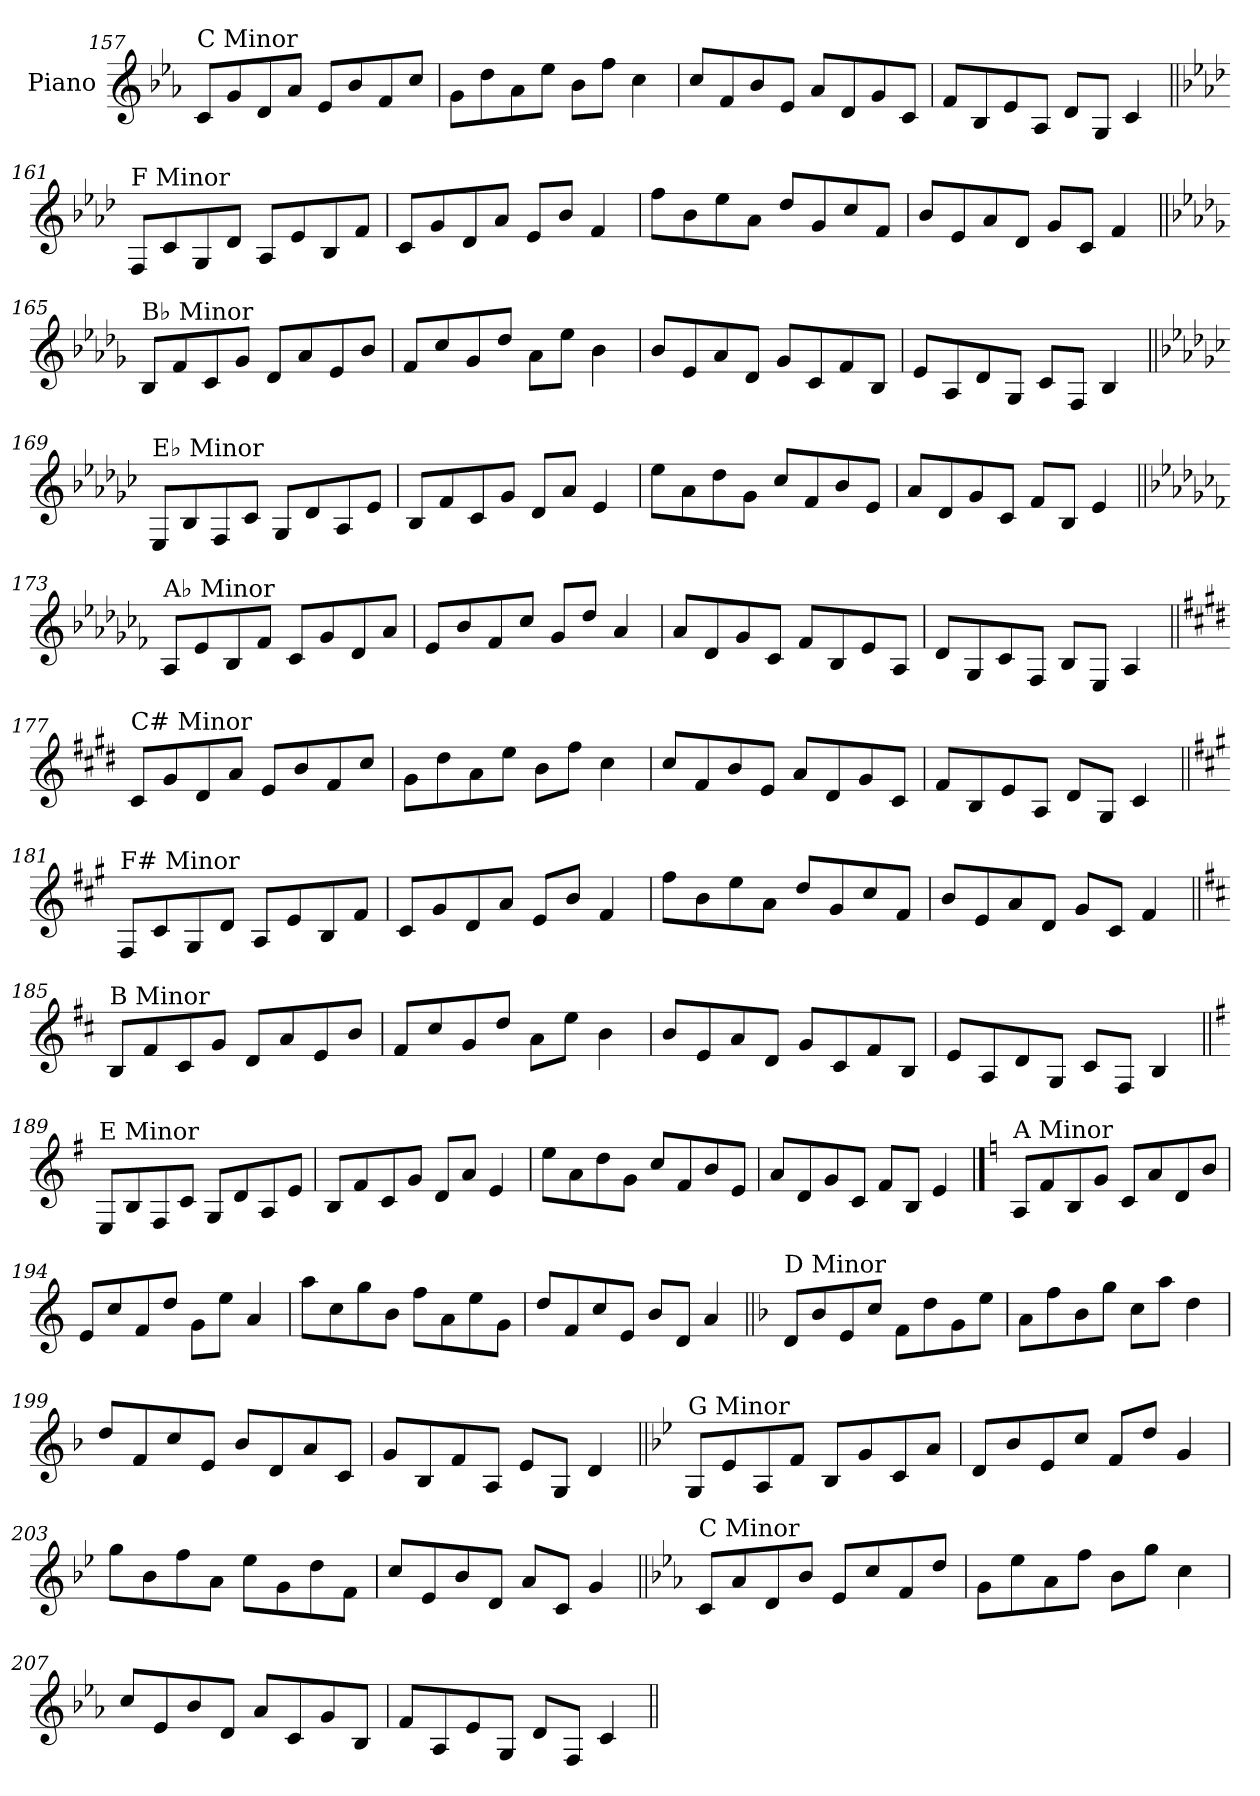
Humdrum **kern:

**kern
*part1
*staff1
*I"Piano
*I'Pno.
!!LO:LB:g=z
*clefG2
*k[b-e-a-]
=157
!LO:TX:a:t=C Minor
8c/L
8g/
8d/
8a-/J
8e-/L
8b-/
8f/
8cc/J
=158
8g\L
8dd\
8a-\
8ee-\J
8b-\L
8ff\J
4cc\
=159
8cc/L
8f/
8b-/
8e-/J
8a-/L
8d/
8g/
8c/J
=160
8f/L
8B-/
8e-/
8A-/J
8d/L
8G/J
4c/
!!LO:LB:g=z
=161||
*k[b-e-a-d-]
!LO:TX:a:t=F Minor
8F/L
8c/
8G/
8d-/J
8A-/L
8e-/
8B-/
8f/J
=162
8c/L
8g/
8d-/
8a-/J
8e-/L
8b-/J
4f/
=163
8ff\L
8b-\
8ee-\
8a-\J
8dd-/L
8g/
8cc/
8f/J
=164
8b-/L
8e-/
8a-/
8d-/J
8g/L
8c/J
4f/
!!LO:LB:g=z
=165||
*k[b-e-a-d-g-]
!LO:TX:a:t=B♭ Minor
8B-/L
8f/
8c/
8g-/J
8d-/L
8a-/
8e-/
8b-/J
=166
8f/L
8cc/
8g-/
8dd-/J
8a-\L
8ee-\J
4b-\
=167
8b-/L
8e-/
8a-/
8d-/J
8g-/L
8c/
8f/
8B-/J
=168
8e-/L
8A-/
8d-/
8G-/J
8c/L
8F/J
4B-/
!!LO:LB:g=z
=169||
*k[b-e-a-d-g-c-]
!LO:TX:a:t=E♭ Minor
8E-/L
8B-/
8F/
8c-/J
8G-/L
8d-/
8A-/
8e-/J
=170
8B-/L
8f/
8c-/
8g-/J
8d-/L
8a-/J
4e-/
=171
8ee-\L
8a-\
8dd-\
8g-\J
8cc-/L
8f/
8b-/
8e-/J
=172
8a-/L
8d-/
8g-/
8c-/J
8f/L
8B-/J
4e-/
!!LO:LB:g=z
=173||
*k[b-e-a-d-g-c-f-]
!LO:TX:a:t=A♭ Minor
8A-/L
8e-/
8B-/
8f-/J
8c-/L
8g-/
8d-/
8a-/J
=174
8e-/L
8b-/
8f-/
8cc-/J
8g-/L
8dd-/J
4a-/
=175
8a-/L
8d-/
8g-/
8c-/J
8f-/L
8B-/
8e-/
8A-/J
=176
8d-/L
8G-/
8c-/
8F-/J
8B-/L
8E-/J
4A-/
!!LO:LB:g=z
=177||
*k[f#c#g#d#]
!LO:TX:a:t=C# Minor
8c#/L
8g#/
8d#/
8a/J
8e/L
8b/
8f#/
8cc#/J
=178
8g#\L
8dd#\
8a\
8ee\J
8b\L
8ff#\J
4cc#\
=179
8cc#/L
8f#/
8b/
8e/J
8a/L
8d#/
8g#/
8c#/J
=180
8f#/L
8B/
8e/
8A/J
8d#/L
8G#/J
4c#/
!!LO:LB:g=z
=181||
*k[f#c#g#]
!LO:TX:a:t=F# Minor
8F#/L
8c#/
8G#/
8d/J
8A/L
8e/
8B/
8f#/J
=182
8c#/L
8g#/
8d/
8a/J
8e/L
8b/J
4f#/
=183
8ff#\L
8b\
8ee\
8a\J
8dd/L
8g#/
8cc#/
8f#/J
=184
8b/L
8e/
8a/
8d/J
8g#/L
8c#/J
4f#/
!!LO:LB:g=z
=185||
*k[f#c#]
!LO:TX:a:t=B Minor
8B/L
8f#/
8c#/
8g/J
8d/L
8a/
8e/
8b/J
=186
8f#/L
8cc#/
8g/
8dd/J
8a\L
8ee\J
4b\
=187
8b/L
8e/
8a/
8d/J
8g/L
8c#/
8f#/
8B/J
=188
8e/L
8A/
8d/
8G/J
8c#/L
8F#/J
4B/
!!LO:LB:g=z
=189||
*k[f#]
!LO:TX:a:t=E Minor
8E/L
8B/
8F#/
8c/J
8G/L
8d/
8A/
8e/J
=190
8B/L
8f#/
8c/
8g/J
8d/L
8a/J
4e/
=191
8ee\L
8a\
8dd\
8g\J
8cc/L
8f#/
8b/
8e/J
=192
8a/L
8d/
8g/
8c/J
8f#/L
8B/J
4e/
!!LO:PB:g=z
==193
*k[]
!LO:TX:a:t=A Minor
8A/L
8f/
8B/
8g/J
8c/L
8a/
8d/
8b/J
=194
8e/L
8cc/
8f/
8dd/J
8g\L
8ee\J
4a/
=195
8aa\L
8cc\
8gg\
8b\J
8ff\L
8a\
8ee\
8g\J
=196
8dd/L
8f/
8cc/
8e/J
8b/L
8d/J
4a/
!!LO:LB:g=z
=197||
*k[b-]
!LO:TX:a:t=D Minor
8d/L
8b-/
8e/
8cc/J
8f\L
8dd\
8g\
8ee\J
=198
8a\L
8ff\
8b-\
8gg\J
8cc\L
8aa\J
4dd\
=199
8dd/L
8f/
8cc/
8e/J
8b-/L
8d/
8a/
8c/J
=200
8g/L
8B-/
8f/
8A/J
8e/L
8G/J
4d/
!!LO:LB:g=z
=201||
*k[b-e-]
!LO:TX:a:t=G Minor
8G/L
8e-/
8A/
8f/J
8B-/L
8g/
8c/
8a/J
=202
8d/L
8b-/
8e-/
8cc/J
8f/L
8dd/J
4g/
=203
8gg\L
8b-\
8ff\
8a\J
8ee-\L
8g\
8dd\
8f\J
=204
8cc/L
8e-/
8b-/
8d/J
8a/L
8c/J
4g/
!!LO:LB:g=z
=205||
*k[b-e-a-]
!LO:TX:a:t=C Minor
8c/L
8a-/
8d/
8b-/J
8e-/L
8cc/
8f/
8dd/J
=206
8g\L
8ee-\
8a-\
8ff\J
8b-\L
8gg\J
4cc\
=207
8cc/L
8e-/
8b-/
8d/J
8a-/L
8c/
8g/
8B-/J
=208
8f/L
8A-/
8e-/
8G/J
8d/L
8F/J
4c/
=||
*-
